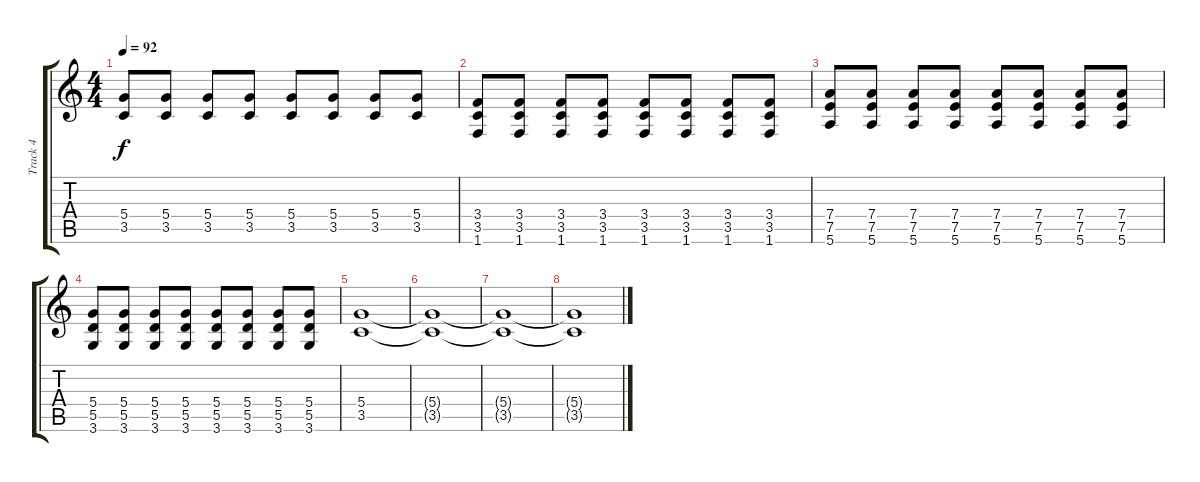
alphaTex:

\track ("Track 4" "Track 4") {instrument distortionguitar}
\staff {score tabs}
\tuning (D4 C4 G3 D3 A2 E2) {hide}
\ts (4 4)
\tempo 92
\clef g2
\ks c
(5.4 3.5).8{dy f} (5.4 3.5).8 (5.4 3.5).8 (5.4 3.5).8 (5.4 3.5).8 (5.4 3.5).8 (5.4 3.5).8 (5.4 3.5).8 |
(3.4 3.5 1.6).8 (3.4 3.5 1.6).8 (3.4 3.5 1.6).8 (3.4 3.5 1.6).8 (3.4 3.5 1.6).8 (3.4 3.5 1.6).8 (3.4 3.5 1.6).8 (3.4 3.5 1.6).8 |
(7.4 7.5 5.6).8 (7.4 7.5 5.6).8 (7.4 7.5 5.6).8 (7.4 7.5 5.6).8 (7.4 7.5 5.6).8 (7.4 7.5 5.6).8 (7.4 7.5 5.6).8 (7.4 7.5 5.6).8 |
(5.4 5.5 3.6).8 (5.4 5.5 3.6).8 (5.4 5.5 3.6).8 (5.4 5.5 3.6).8 (5.4 5.5 3.6).8 (5.4 5.5 3.6).8 (5.4 5.5 3.6).8 (5.4 5.5 3.6).8 |
(5.4 3.5).1 |
(5.4{t} 3.5{t}).1 |
(5.4{t} 3.5{t}).1 |
(5.4{t} 3.5{t}).1
